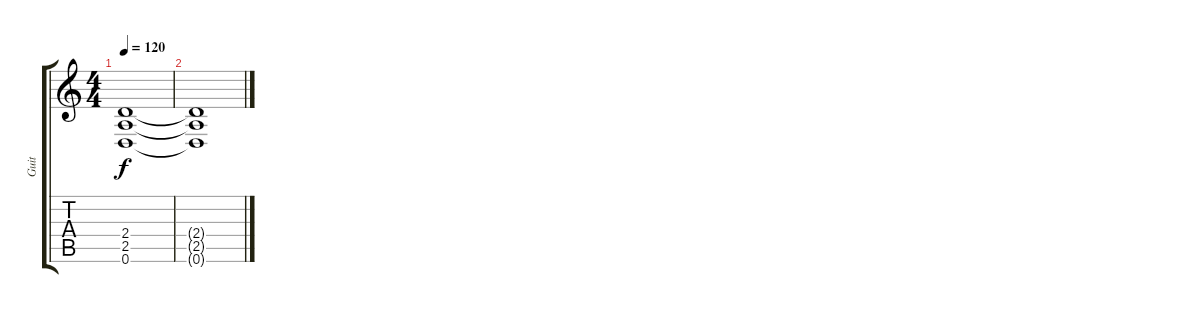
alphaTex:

\track ("Guit" "Guit") {instrument distortionguitar}
\staff {score tabs}
\tuning (D4 A3 F3 C3 G2 D2) {hide}
\ts (4 4)
\tempo 120
\clef g2
\ks c
(2.4{t} 2.5{t} 0.6{t}).1{dy f volume 0} |
(2.4{t} 2.5{t} 0.6{t}).1
